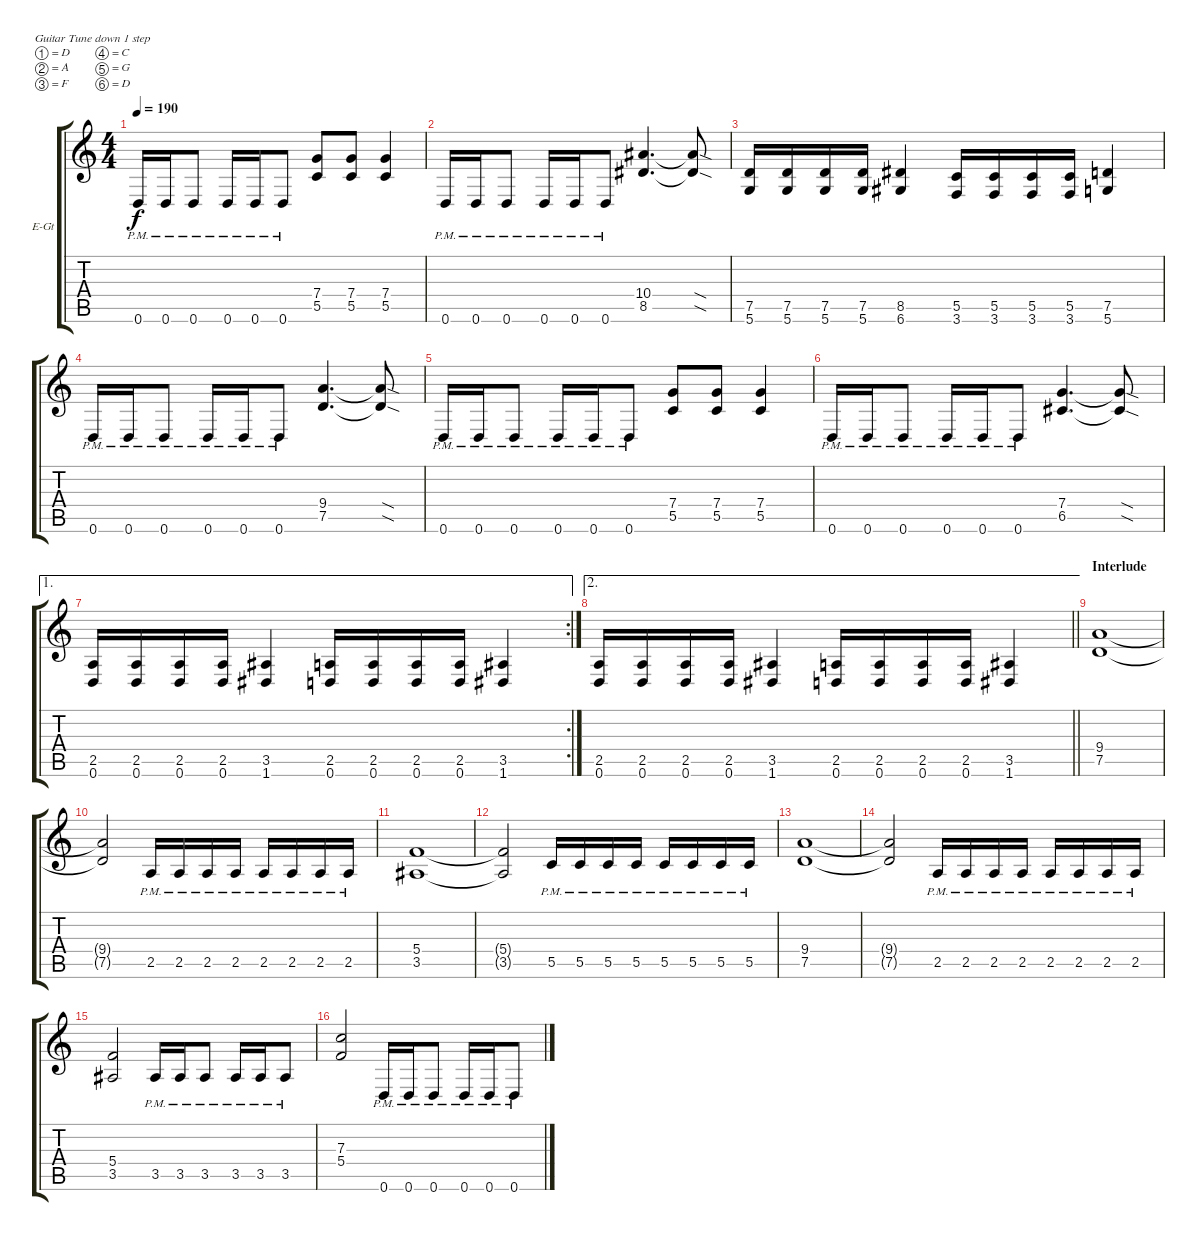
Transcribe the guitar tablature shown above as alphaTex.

\bracketExtendMode groupsimilarinstruments
\firstSystemTrackNameOrientation horizontal
\otherSystemsTrackNameOrientation horizontal
\track ("Guitar II" "E-Gt") {instrument distortionguitar}
\staff {score tabs}
\tuning (D4 A3 F3 C3 G2 D2)
\ts (4 4)
\tempo 190
\clef g2
\ks c
0.6{pm}.16{dy f} 0.6{pm}.16 0.6{pm}.8 0.6{pm}.16 0.6{pm}.16 0.6{pm}.8 (7.4 5.5).8 (7.4 5.5).8 (7.4 5.5).4 |
0.6{pm}.16 0.6{pm}.16 0.6{pm}.8 0.6{pm}.16 0.6{pm}.16 0.6{pm}.8 (10.4 8.5).4{d} (10.4{sod t} 8.5{sod t}).8 |
(7.5 5.6).16 (7.5 5.6).16 (7.5 5.6).16 (7.5 5.6).16 (8.5 6.6).4 (5.5 3.6).16 (5.5 3.6).16 (5.5 3.6).16 (5.5 3.6).16 (7.5 5.6).4 |
0.6{pm}.16 0.6{pm}.16 0.6{pm}.8 0.6{pm}.16 0.6{pm}.16 0.6{pm}.8 (9.4 7.5).4{d} (9.4{sod t} 7.5{sod t}).8 |
0.6{pm}.16 0.6{pm}.16 0.6{pm}.8 0.6{pm}.16 0.6{pm}.16 0.6{pm}.8 (7.4 5.5).8 (7.4 5.5).8 (7.4 5.5).4 |
0.6{pm}.16 0.6{pm}.16 0.6{pm}.8 0.6{pm}.16 0.6{pm}.16 0.6{pm}.8 (7.4 6.5).4{d} (7.4{sod t} 6.5{sod t}).8 |
\ae 1
\rc 2
(2.5 0.6).16 (2.5 0.6).16 (2.5 0.6).16 (2.5 0.6).16 (3.5 1.6).4 (2.5 0.6).16 (2.5 0.6).16 (2.5 0.6).16 (2.5 0.6).16 (3.5 1.6).4 |
\ae 2
\barLineRight lightlight
(2.5 0.6).16 (2.5 0.6).16 (2.5 0.6).16 (2.5 0.6).16 (3.5 1.6).4 (2.5 0.6).16 (2.5 0.6).16 (2.5 0.6).16 (2.5 0.6).16 (3.5 1.6).4 |
\section ("" "Interlude")
(9.4 7.5).1 |
(9.4{t} 7.5{t}).2 2.5{pm}.16 2.5{pm}.16 2.5{pm}.16 2.5{pm}.16 2.5{pm}.16 2.5{pm}.16 2.5{pm}.16 2.5{pm}.16 |
(5.4 3.5).1 |
(5.4{t} 3.5{t}).2 5.5{pm}.16 5.5{pm}.16 5.5{pm}.16 5.5{pm}.16 5.5{pm}.16 5.5{pm}.16 5.5{pm}.16 5.5{pm}.16 |
(9.4 7.5).1 |
(9.4{t} 7.5{t}).2 2.5{pm}.16 2.5{pm}.16 2.5{pm}.16 2.5{pm}.16 2.5{pm}.16 2.5{pm}.16 2.5{pm}.16 2.5{pm}.16 |
(5.4 3.5).2 3.5{pm}.16 3.5{pm}.16 3.5{pm}.8 3.5{pm}.16 3.5{pm}.16 3.5{pm}.8 |
(7.3 5.4).2 0.6{pm}.16 0.6{pm}.16 0.6{pm}.8 0.6{pm}.16 0.6{pm}.16 0.6{pm}.8
